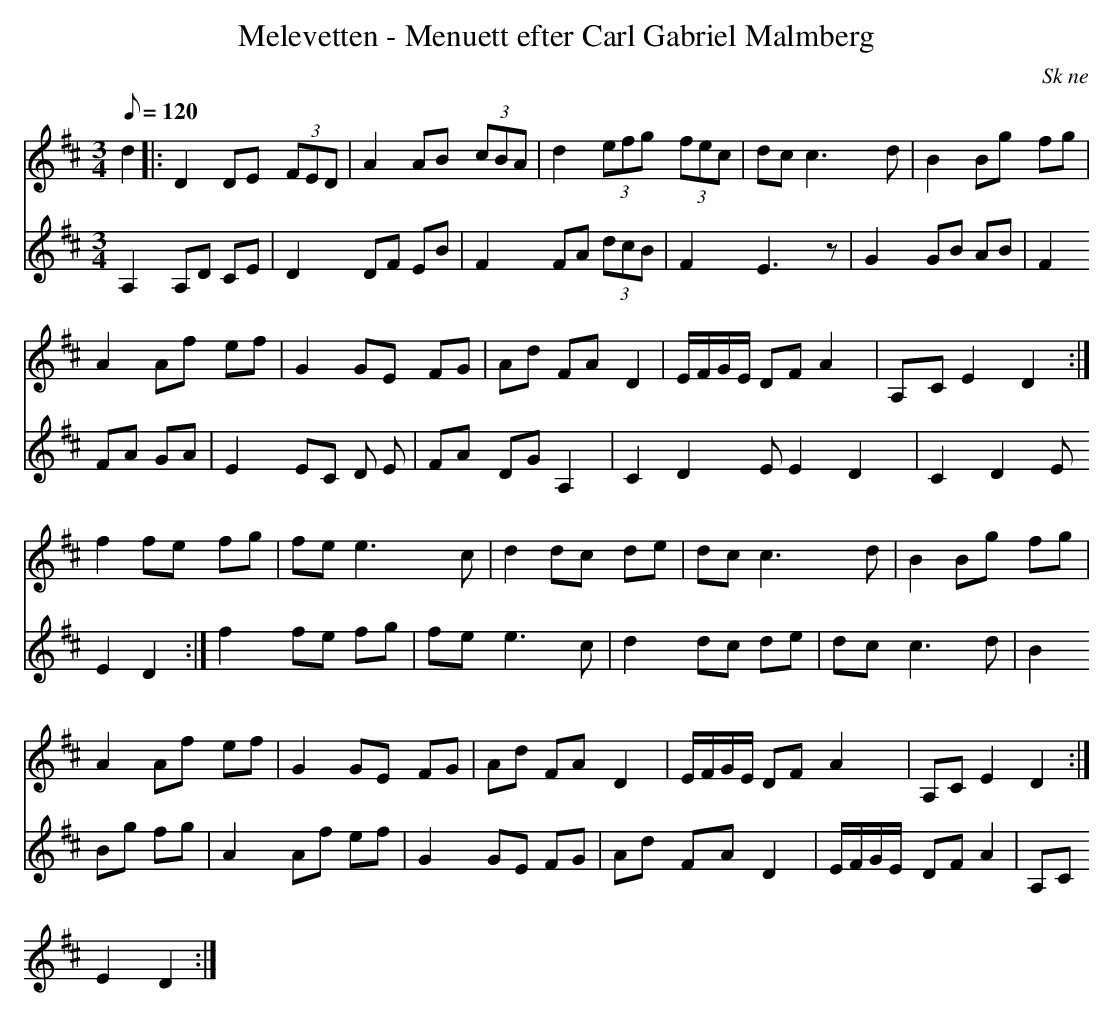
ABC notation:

X:1
T:Melevetten - Menuett efter Carl Gabriel Malmberg
M:3/4
L:1/8
O:Sk ne
Q:120
K:D
V:1
d2 |: D2 DE (3FED | A2 AB (3cBA | d2 (3efg (3fec | dc c3 d | B2 Bg fg |
 A2 Af ef | G2 GE FG | Ad FA D2 | E/2F/2G/2E/2 DF A2 | A,C E2 D2 :|
f2 fe fg | fe e3 c | d2 dc de | dc c3 d | B2 Bg fg |
 A2 Af ef | G2 GE FG | Ad FA D2 | E/2F/2G/2E/2 DF A2 | A,C E2 D2 :|
V:2
A,2 A,D CE | D2 DF EB | F2 FA (3dcB | F2 E3 z | G2 GB AB |
 F2 FA GA | E2 EC D E | FA DG A,2 | C2D2E E2 D2 | C2D2E E2 D2 :|
f2 fe fg | fe e3 c | d2 dc de | dc c3 d | B2 Bg fg |
 A2 Af ef | G2 GE FG | Ad FA D2 | E/2F/2G/2E/2 DF A2 | A,C E2 D2 :|
